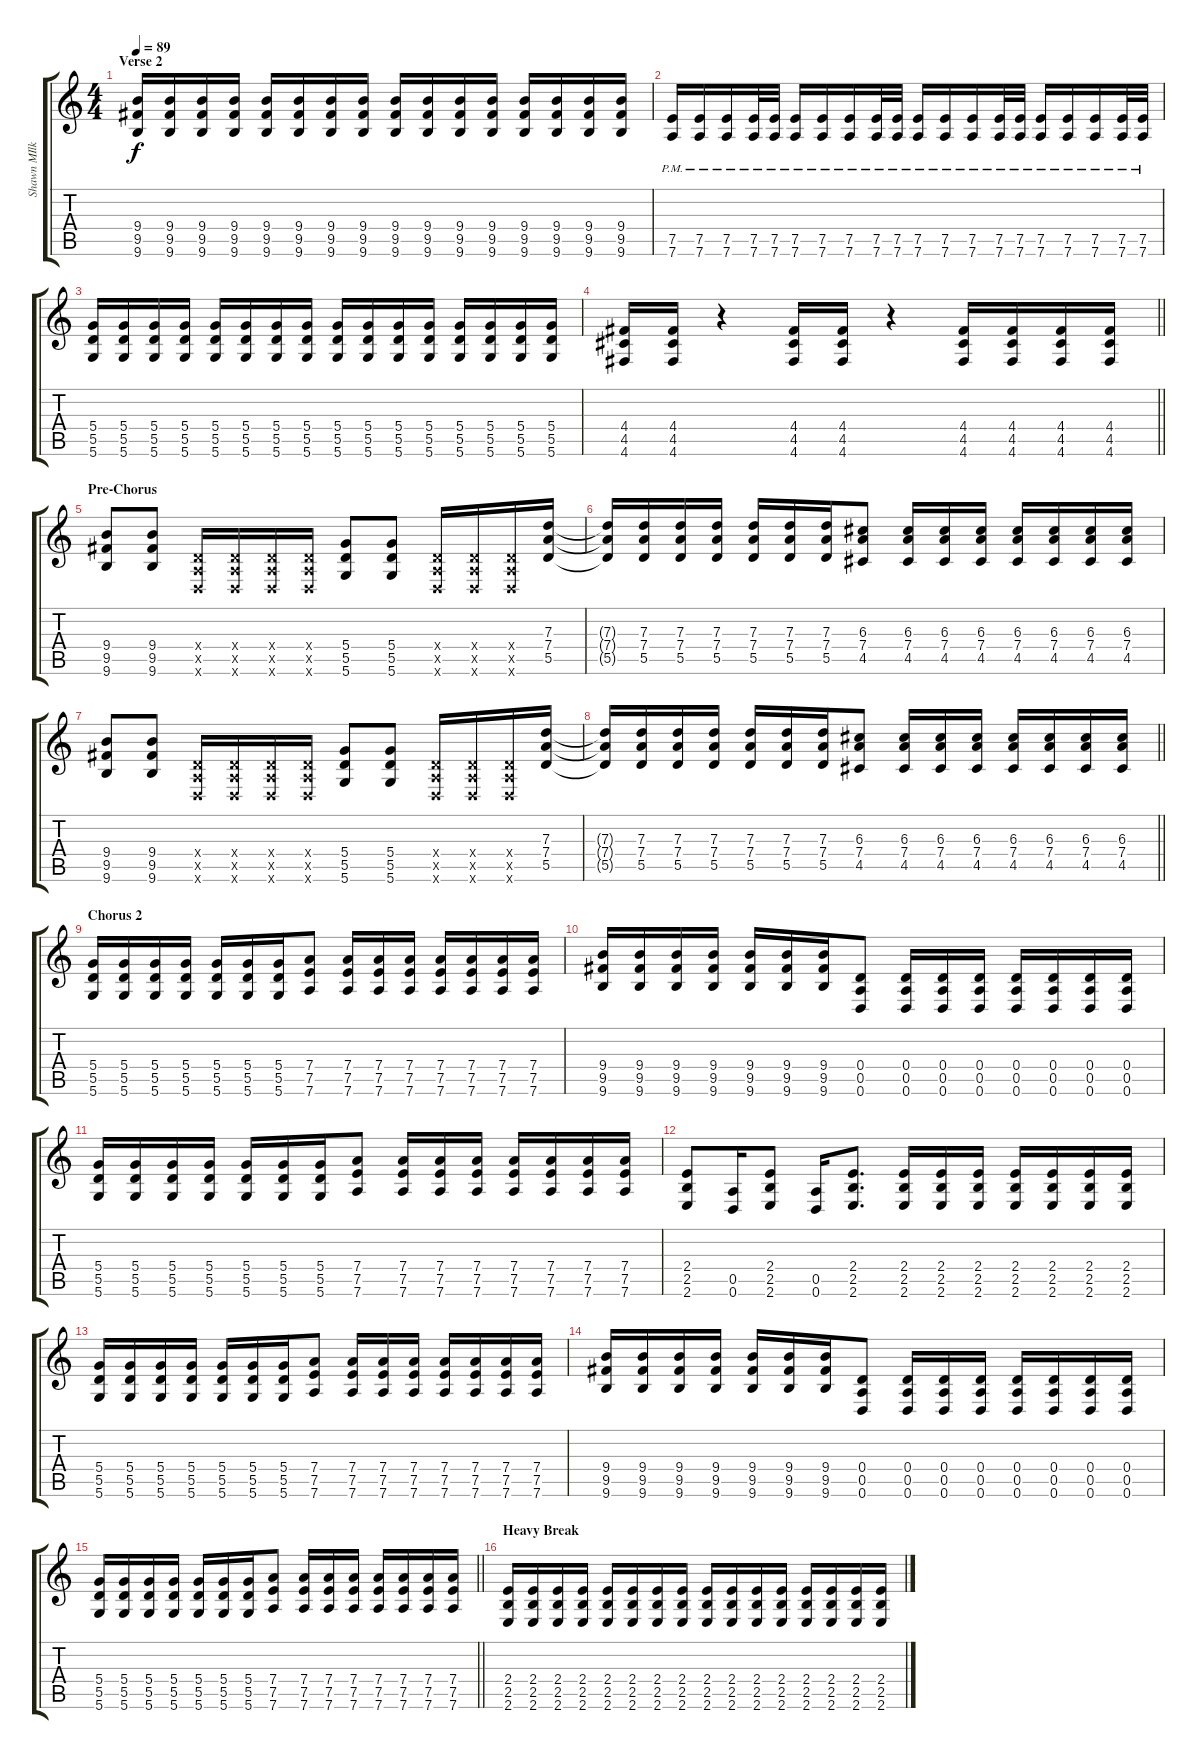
\track ("Shawn MIlke [Guitar]" "Shawn MIlk") {instrument overdrivenguitar}
\staff {score tabs}
\tuning (E4 B3 G3 D3 A2 D2) {hide}
\ts (4 4)
\section ("" "Verse 2")
\tempo 89
\clef g2
\ks c
(9.4 9.5 9.6).16{dy f volume 10 instrument overdrivenguitar} (9.4 9.5 9.6).16 (9.4 9.5 9.6).16 (9.4 9.5 9.6).16 (9.4 9.5 9.6).16 (9.4 9.5 9.6).16 (9.4 9.5 9.6).16 (9.4 9.5 9.6).16 (9.4 9.5 9.6).16 (9.4 9.5 9.6).16 (9.4 9.5 9.6).16 (9.4 9.5 9.6).16 (9.4 9.5 9.6).16 (9.4 9.5 9.6).16 (9.4 9.5 9.6).16 (9.4 9.5 9.6).16 |
(7.5{pm} 7.6{pm}).16 (7.5{pm} 7.6{pm}).16 (7.5{pm} 7.6{pm}).16 (7.5{pm} 7.6{pm}).32 (7.5{pm} 7.6{pm}).32 (7.5{pm} 7.6{pm}).16 (7.5{pm} 7.6{pm}).16 (7.5{pm} 7.6{pm}).16 (7.5{pm} 7.6{pm}).32 (7.5{pm} 7.6{pm}).32 (7.5{pm} 7.6{pm}).16 (7.5{pm} 7.6{pm}).16 (7.5{pm} 7.6{pm}).16 (7.5{pm} 7.6{pm}).32 (7.5{pm} 7.6{pm}).32 (7.5{pm} 7.6{pm}).16 (7.5{pm} 7.6{pm}).16 (7.5{pm} 7.6{pm}).16 (7.5{pm} 7.6{pm}).32 (7.5{pm} 7.6{pm}).32 |
(5.4 5.5 5.6).16 (5.4 5.5 5.6).16 (5.4 5.5 5.6).16 (5.4 5.5 5.6).16 (5.4 5.5 5.6).16 (5.4 5.5 5.6).16 (5.4 5.5 5.6).16 (5.4 5.5 5.6).16 (5.4 5.5 5.6).16 (5.4 5.5 5.6).16 (5.4 5.5 5.6).16 (5.4 5.5 5.6).16 (5.4 5.5 5.6).16 (5.4 5.5 5.6).16 (5.4 5.5 5.6).16 (5.4 5.5 5.6).16 |
\barLineRight lightlight
(4.4 4.5 4.6).16 (4.4 4.5 4.6).16 r.4 (4.4 4.5 4.6).16 (4.4 4.5 4.6).16 r.4 (4.4 4.5 4.6).16 (4.4 4.5 4.6).16 (4.4 4.5 4.6).16 (4.4 4.5 4.6).16 |
\section ("" "Pre-Chorus")
(9.4 9.5 9.6).8 (9.4 9.5 9.6).8 (0.4{x} 0.5{x} 0.6{x}).16 (0.4{x} 0.5{x} 0.6{x}).16 (0.4{x} 0.5{x} 0.6{x}).16 (0.4{x} 0.5{x} 0.6{x}).16 (5.4 5.5 5.6).8 (5.4 5.5 5.6).8 (0.4{x} 0.5{x} 0.6{x}).16 (0.4{x} 0.5{x} 0.6{x}).16 (0.4{x} 0.5{x} 0.6{x}).16 (7.3 7.4 5.5).16 |
(7.3{t} 7.4{t} 5.5{t}).16 (7.3 7.4 5.5).16 (7.3 7.4 5.5).16 (7.3 7.4 5.5).16 (7.3 7.4 5.5).16 (7.3 7.4 5.5).16 (7.3 7.4 5.5).16 (6.3 7.4 4.5).8 (6.3 7.4 4.5).16 (6.3 7.4 4.5).16 (6.3 7.4 4.5).16 (6.3 7.4 4.5).16 (6.3 7.4 4.5).16 (6.3 7.4 4.5).16 (6.3 7.4 4.5).16 |
(9.4 9.5 9.6).8 (9.4 9.5 9.6).8 (0.4{x} 0.5{x} 0.6{x}).16 (0.4{x} 0.5{x} 0.6{x}).16 (0.4{x} 0.5{x} 0.6{x}).16 (0.4{x} 0.5{x} 0.6{x}).16 (5.4 5.5 5.6).8 (5.4 5.5 5.6).8 (0.4{x} 0.5{x} 0.6{x}).16 (0.4{x} 0.5{x} 0.6{x}).16 (0.4{x} 0.5{x} 0.6{x}).16 (7.3 7.4 5.5).16 |
\barLineRight lightlight
(7.3{t} 7.4{t} 5.5{t}).16 (7.3 7.4 5.5).16 (7.3 7.4 5.5).16 (7.3 7.4 5.5).16 (7.3 7.4 5.5).16 (7.3 7.4 5.5).16 (7.3 7.4 5.5).16 (6.3 7.4 4.5).8 (6.3 7.4 4.5).16 (6.3 7.4 4.5).16 (6.3 7.4 4.5).16 (6.3 7.4 4.5).16 (6.3 7.4 4.5).16 (6.3 7.4 4.5).16 (6.3 7.4 4.5).16 |
\section ("" "Chorus 2")
(5.4 5.5 5.6).16{volume 13 instrument distortionguitar} (5.4 5.5 5.6).16 (5.4 5.5 5.6).16 (5.4 5.5 5.6).16 (5.4 5.5 5.6).16 (5.4 5.5 5.6).16 (5.4 5.5 5.6).16 (7.4 7.5 7.6).8 (7.4 7.5 7.6).16 (7.4 7.5 7.6).16 (7.4 7.5 7.6).16 (7.4 7.5 7.6).16 (7.4 7.5 7.6).16 (7.4 7.5 7.6).16 (7.4 7.5 7.6).16 |
(9.4 9.5 9.6).16 (9.4 9.5 9.6).16 (9.4 9.5 9.6).16 (9.4 9.5 9.6).16 (9.4 9.5 9.6).16 (9.4 9.5 9.6).16 (9.4 9.5 9.6).16 (0.4 0.5 0.6).8 (0.4 0.5 0.6).16 (0.4 0.5 0.6).16 (0.4 0.5 0.6).16 (0.4 0.5 0.6).16 (0.4 0.5 0.6).16 (0.4 0.5 0.6).16 (0.4 0.5 0.6).16 |
(5.4 5.5 5.6).16 (5.4 5.5 5.6).16 (5.4 5.5 5.6).16 (5.4 5.5 5.6).16 (5.4 5.5 5.6).16 (5.4 5.5 5.6).16 (5.4 5.5 5.6).16 (7.4 7.5 7.6).8 (7.4 7.5 7.6).16 (7.4 7.5 7.6).16 (7.4 7.5 7.6).16 (7.4 7.5 7.6).16 (7.4 7.5 7.6).16 (7.4 7.5 7.6).16 (7.4 7.5 7.6).16 |
(2.4 2.5 2.6).8 (0.5 0.6).16 (2.4 2.5 2.6).8 (0.5 0.6).16 (2.4 2.5 2.6).8{d} (2.4 2.5 2.6).16 (2.4 2.5 2.6).16 (2.4 2.5 2.6).16 (2.4 2.5 2.6).16 (2.4 2.5 2.6).16 (2.4 2.5 2.6).16 (2.4 2.5 2.6).16 |
(5.4 5.5 5.6).16 (5.4 5.5 5.6).16 (5.4 5.5 5.6).16 (5.4 5.5 5.6).16 (5.4 5.5 5.6).16 (5.4 5.5 5.6).16 (5.4 5.5 5.6).16 (7.4 7.5 7.6).8 (7.4 7.5 7.6).16 (7.4 7.5 7.6).16 (7.4 7.5 7.6).16 (7.4 7.5 7.6).16 (7.4 7.5 7.6).16 (7.4 7.5 7.6).16 (7.4 7.5 7.6).16 |
(9.4 9.5 9.6).16 (9.4 9.5 9.6).16 (9.4 9.5 9.6).16 (9.4 9.5 9.6).16 (9.4 9.5 9.6).16 (9.4 9.5 9.6).16 (9.4 9.5 9.6).16 (0.4 0.5 0.6).8 (0.4 0.5 0.6).16 (0.4 0.5 0.6).16 (0.4 0.5 0.6).16 (0.4 0.5 0.6).16 (0.4 0.5 0.6).16 (0.4 0.5 0.6).16 (0.4 0.5 0.6).16 |
\barLineRight lightlight
(5.4 5.5 5.6).16 (5.4 5.5 5.6).16 (5.4 5.5 5.6).16 (5.4 5.5 5.6).16 (5.4 5.5 5.6).16 (5.4 5.5 5.6).16 (5.4 5.5 5.6).16 (7.4 7.5 7.6).8 (7.4 7.5 7.6).16 (7.4 7.5 7.6).16 (7.4 7.5 7.6).16 (7.4 7.5 7.6).16 (7.4 7.5 7.6).16 (7.4 7.5 7.6).16 (7.4 7.5 7.6).16 |
\section ("" "Heavy Break")
(2.4 2.5 2.6).16 (2.4 2.5 2.6).16 (2.4 2.5 2.6).16 (2.4 2.5 2.6).16 (2.4 2.5 2.6).16 (2.4 2.5 2.6).16 (2.4 2.5 2.6).16 (2.4 2.5 2.6).16 (2.4 2.5 2.6).16 (2.4 2.5 2.6).16 (2.4 2.5 2.6).16 (2.4 2.5 2.6).16 (2.4 2.5 2.6).16 (2.4 2.5 2.6).16 (2.4 2.5 2.6).16 (2.4 2.5 2.6).16
